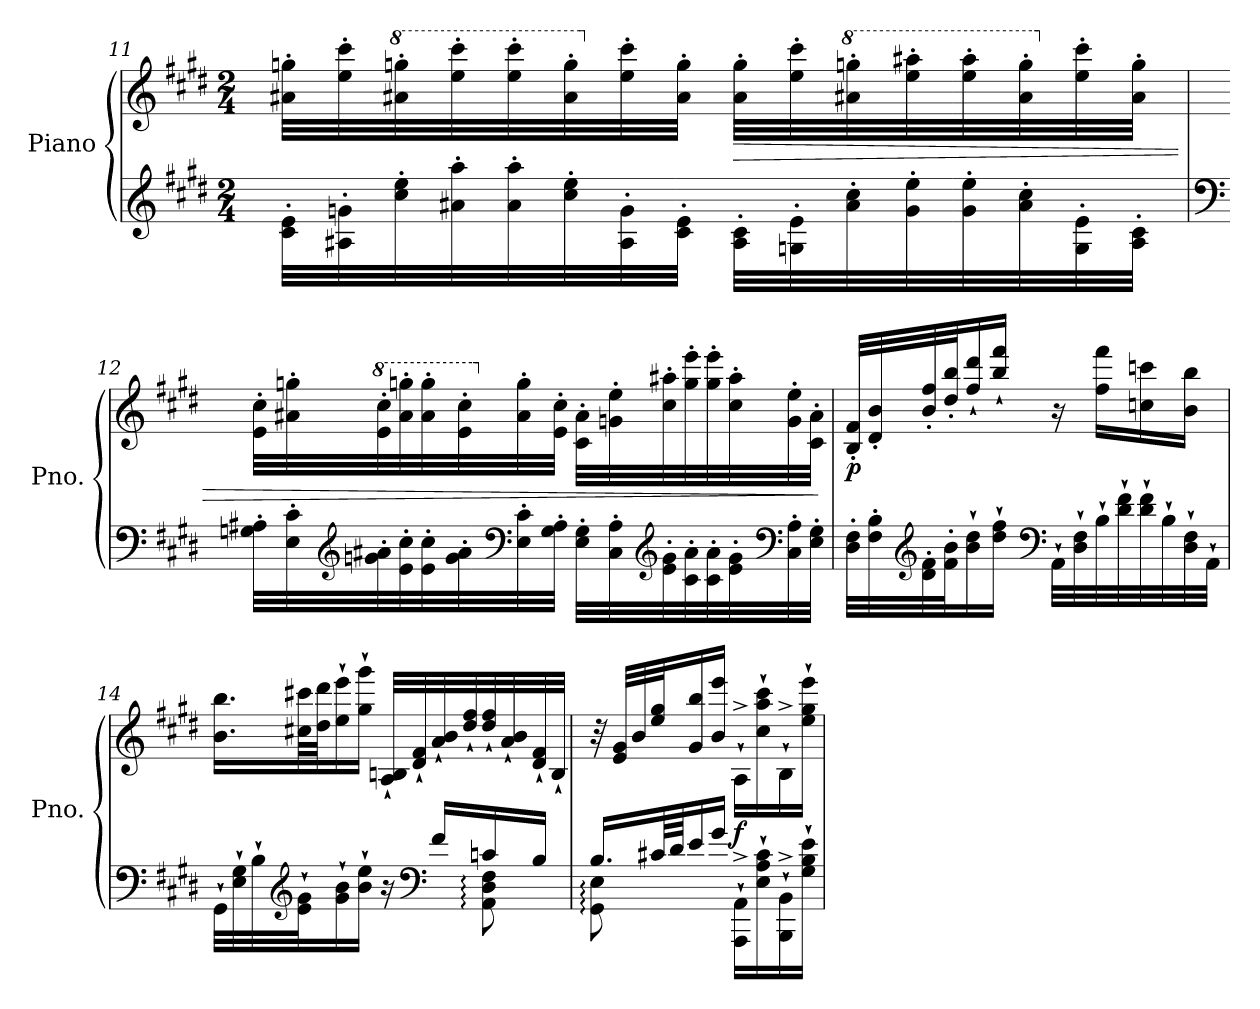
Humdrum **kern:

**kern	**kern	**dynam
*part1	*part1	*part1
*staff2	*staff1	*staff1/2
*I"Piano	*	*
*I'Pno.	*	*
!!LO:LB:g=z
*clefG2	*clefG2	*
*k[f#c#g#d#]	*k[f#c#g#d#]	*
*M2/4	*M2/4	*
=11	=11	=11
32c#\' 32e\'LLL	32a#X\' 32ggn\'LLL	.
32A#X\' 32gn\'	32ee\' 32ccc#\'	.
*	*8va	*
32cc#\' 32ee\'	32aa#X\' 32gggn\'	.
32a#X\' 32aa\'	32eee\' 32cccc#\'	.
32a#\' 32aa\'	32eee\' 32cccc#\'	.
32cc#\' 32ee\'	32aa#\' 32ggg\'	.
*	*X8va	*
32A#\' 32g\'	32ee\' 32ccc#\'	.
32c#\' 32e\'JJJ	32a#\' 32gg\'JJJ	.
!	!	!LO:HP:b
32A#\' 32c#\'LLL	32a#\' 32gg\'LLL	>
32Gn\' 32e\'	32ee\' 32ccc#\'	.
*	*8va	*
32a#\' 32cc#\'	32aa#X\' 32gggn\'	.
32g\' 32ee\'	32eee\' 32aaa#X\'	.
32g\' 32ee\'	32eee\' 32aaa#\'	.
32a#\' 32cc#\'	32aa#\' 32ggg\'	.
*	*X8va	*
32G\' 32e\'	32ee\' 32ccc#\'	.
32A#\' 32c#\'JJJ	32a#\' 32gg\'JJJ	.
!!LO:LB:g=z
=12	=12	=12
*clefF4	*	*
32Gn\' 32A#X\'LLL	32e\' 32cc#\'LLL	.
32E\' 32c#\'	32a#X\' 32ggn\'	.
*clefG2	*	*
*	*8va	*
32gn\' 32a#X\'	32ee\' 32ccc#\'	.
32e\' 32cc#\'	32aa#\' 32gggn\'	.
32e\' 32cc#\'	32aa#\' 32ggg\'	.
32g\' 32a#\'	32ee\' 32ccc#\'	.
*clefF4	*	*
*	*X8va	*
32E\' 32c#\'	32a#\' 32gg\'	.
32G\' 32A#\'JJJ	32e\' 32cc#\'JJJ	.
32E\' 32G\'LLL	32c#\' 32a#\'LLL	.
32C#\' 32A#\'	32gn\' 32ee\'	.
*clefG2	*	*
32e\' 32g\'	32cc#\' 32aa#X\'	.
32c#\' 32a#\'	32gg\' 32eee\'	.
32c#\' 32a#\'	32gg\' 32eee\'	.
32e\' 32g\'	32cc#\' 32aa#\'	.
*clefF4	*	*
32C#\' 32A#\'	32g\' 32ee\'	.
32E\' 32G\'JJJ	32c#\' 32a#\'JJJ	.
.	.	]
!!LO:LB:g=z
=13	=13	=13
!	!	!LO:DY:b
32D#\' 32F#\'LLL	32B/' 32f#/'LLL	p
32F#\' 32B\'	32d#/' 32b/'	.
*clefG2	*	*
32d#\' 32f#\'	32b/' 32ff#/'	.
32f#\' 32b\'J	32dd#/' 32bb/'J	.
16b\` 16dd#\`	16ff#/` 16ddd#/`	.
16dd#\` 16ff#\`JJ	16bb/` 16fff#/`JJ	.
*clefF4	*	*
32AA`\LLL	16r	.
32D#\` 32F#\`	.	.
32B`\	16ff#\ 16fff#\LL	.
32d#\` 32f#\`	.	.
32d#\` 32f#\`	16ccn\ 16cccn\	.
32B`\	.	.
32D#\` 32F#\`	16b\ 16bb\JJ	.
32AA`\JJJ	.	.
=14	=14	=14
*^	*	*
32GG#`\LLL	4.ryy	16.b\ 16.bb\LL	.
32E\` 32G#\`	.	.	.
32B`\	.	.	.
*clefG2	*	*	*
32e\` 32g#\`J	.	64cc#X\ 64ccc#X\LL	.
.	.	64dd#\ 64ddd#\JJ	.
16g#\` 16b\`	.	16ee\` 16eee\`	.
16b\` 16ee\`JJ	.	16gg#\` 16ggg#\`JJ	.
16r	.	32A/` 32Bn/`LLL	.
.	.	32d#/` 32f#/`	.
*clefF4	*	*	*
16f#/LL	.	32a/` 32b/`	.
.	.	32dd#/` 32ff#/`	.
16cn/	8AA\: 8D#\: 8F#\:	32dd#/` 32ff#/`	.
.	.	32a/` 32b/`	.
16B/JJ	.	32d#/` 32f#/`	.
.	.	32B`/JJJ	.
!!LO:PB:g=z
=15	=15	=15	=15
16.B/LL	8GG#\: 8E\:	32r	.
.	.	32e/ 32g#/LLL	.
.	.	32b/	.
64c#X/LL	.	32ee/ 32gg#/J	.
64d#/JJ	.	.	.
16e/	4.ryy	16g#/ 16bb/	.
16g#/JJ	.	16b/ 16eee/JJ	.
!	!	!	!LO:DY:b
16AAA\^` 16AA\^`LL	.	16A^`\LL	f
16E\` 16A\` 16c#\`	.	16cc#\` 16aa\` 16ccc#\`	.
16BBB\^` 16BB\^`	.	16B^`\	.
16G#\` 16B\` 16e\`JJ	.	16ee\` 16gg#\` 16eee\`JJ	.
*v	*v	*	*
=	=	=
*-	*-	*-
